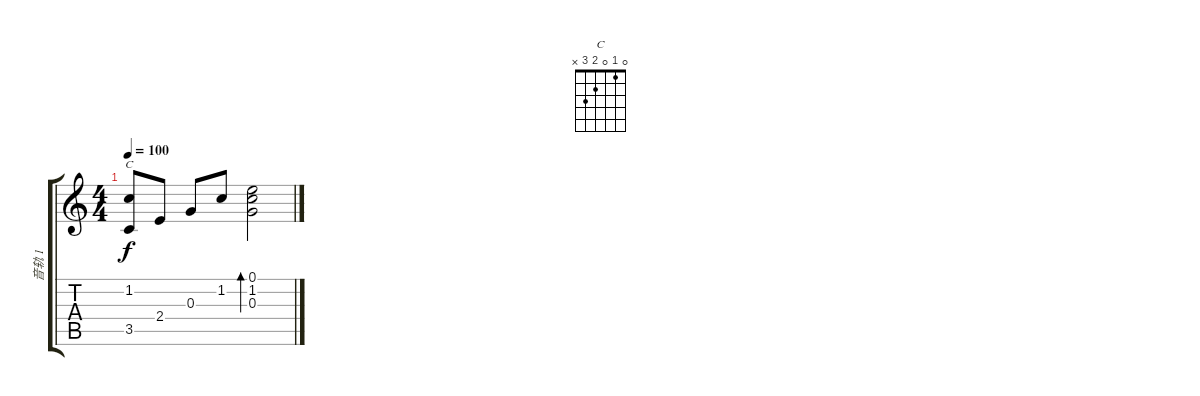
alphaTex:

\track ("音轨 1" "音轨 1") {instrument acousticguitarnylon}
\staff {score tabs}
\tuning (E4 B3 G3 D3 A2 E2) {hide}
\chord ("C" 0 1 0 2 3 x)
\ts (4 4)
\tempo 100
\clef g2
\ks c
(1.2 3.5).8{ch "C" dy f} 2.4.8 0.3.8 1.2.8 (0.1 1.2 0.3).2{bd 480}
